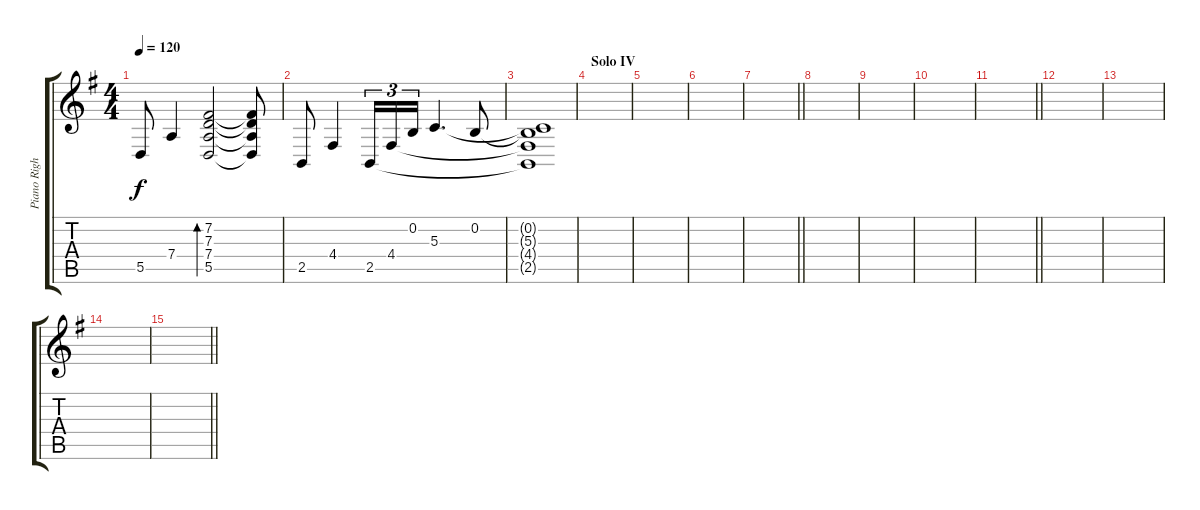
\track ("Piano Right Standard" "Piano Righ") {instrument acousticgrandpiano}
\staff {score tabs}
\tuning (E4 B3 G3 D3 A2 E2) {hide}
\ts (4 4)
\tempo 120
\clef g2
\ks eminor
5.5.8{dy f} 7.4.4 (7.2 7.3 7.4 5.5).2{bd 480} (7.2{t} 7.3{t} 7.4{t} 5.5{t}).8 |
2.5.8 4.4.4 2.5.16{tu (3 2)} 4.4.16{tu (3 2)} 0.2.16{tu (3 2)} 5.3.4{d} 0.2.8 |
(0.2{t} 5.3{t} 4.4{t} 2.5{t}).1 |
\section ("" "Solo IV")
|
|
|
\barLineRight lightlight
|
|
|
|
\barLineRight lightlight
|
|
|
|
\barLineRight lightlight
